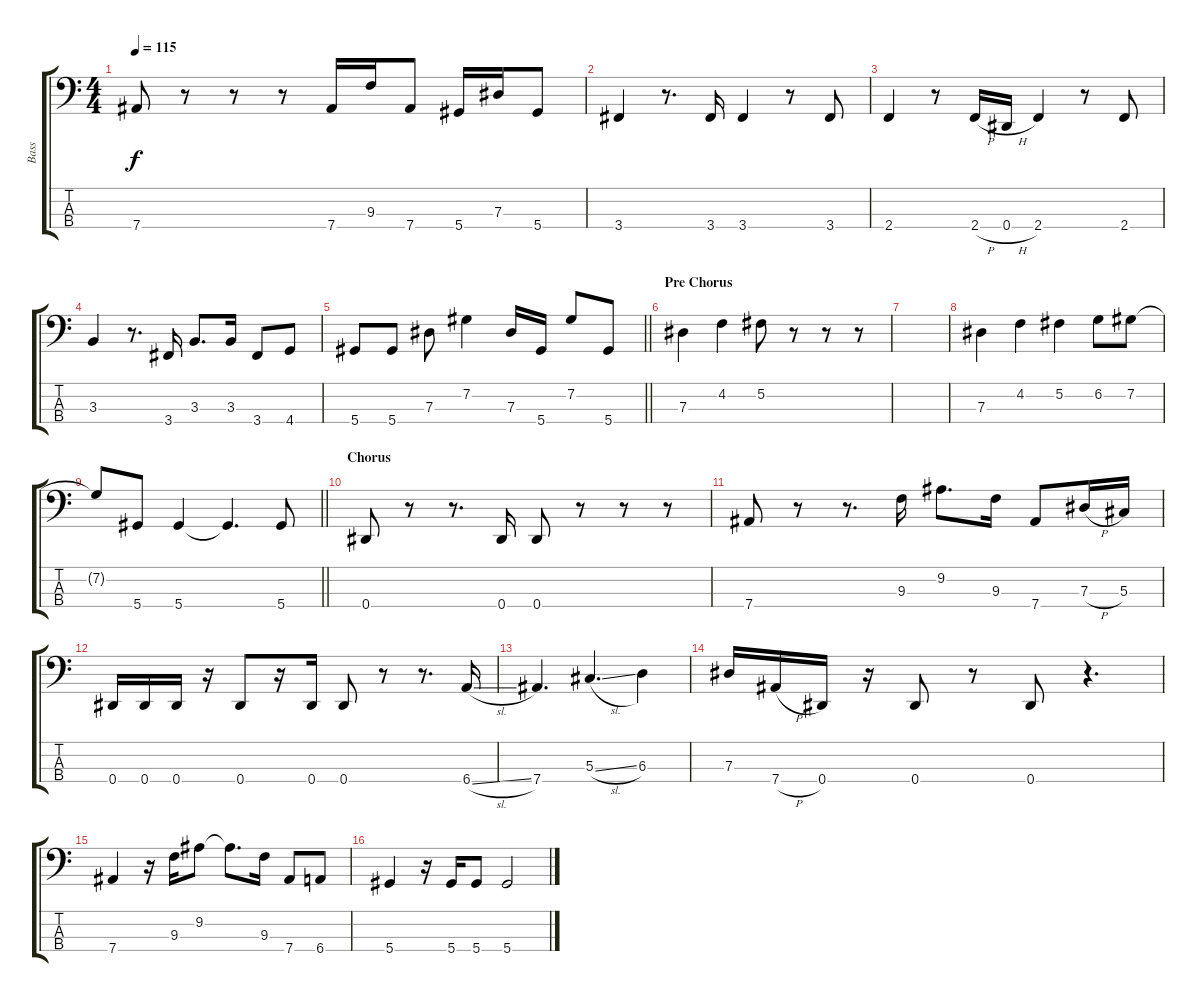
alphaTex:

\track ("Bass" "Bass") {instrument electricbassfinger bank 255}
\staff {score tabs}
\tuning (Gb2 Db2 Ab1 Eb1) {hide}
\ts (4 4)
\tempo 115
\clef f4
\ks c
7.4.8{dy f} r.8 r.8 r.8 7.4.16 9.3.16 7.4.8 5.4.16 7.3.16 5.4.8 |
3.4.4 r.8{d} 3.4.16 3.4.4 r.8 3.4.8 |
2.4.4 r.8 2.4{h}.16 0.4{h}.16 2.4.4 r.8 2.4.8 |
3.3.4 r.8{d} 3.4.16 3.3.8{d} 3.3.16 3.4.8 4.4.8 |
\barLineRight lightlight
5.4.8 5.4.8 7.3.8 7.2.4 7.3.16 5.4.16 7.2.8 5.4.8 |
\section ("" "Pre Chorus")
7.3.4 4.2.4 5.2.8 r.8 r.8 r.8 |
|
7.3.4 4.2.4 5.2.4 6.2.8 7.2.8 |
\barLineRight lightlight
7.2{t}.8 5.4.8 5.4.4 5.4{t}.4{d} 5.4.8 |
\section ("" "Chorus")
0.4.8 r.8 r.8{d} 0.4.16 0.4.8 r.8 r.8 r.8 |
7.4.8 r.8 r.8{d} 9.3.16 9.2.8{d} 9.3.16 7.4.8 7.3{h}.16 5.3.16 |
0.4.16 0.4.16 0.4.16 r.16 0.4.8 r.16 0.4.16 0.4.8 r.8 r.8{d} 6.4{sl}.16 |
7.4.4{d} 5.3{sl}.4{d} 6.3.4 |
7.3.16 7.4{h}.16 0.4.16 r.16 0.4.8 r.8 0.4.8 r.4{d} |
7.4.4 r.16 9.3.16 9.2.8 9.2{t}.8{d} 9.3.16 7.4.8 6.4.8 |
5.4.4 r.16 5.4.16 5.4.8 5.4.2
